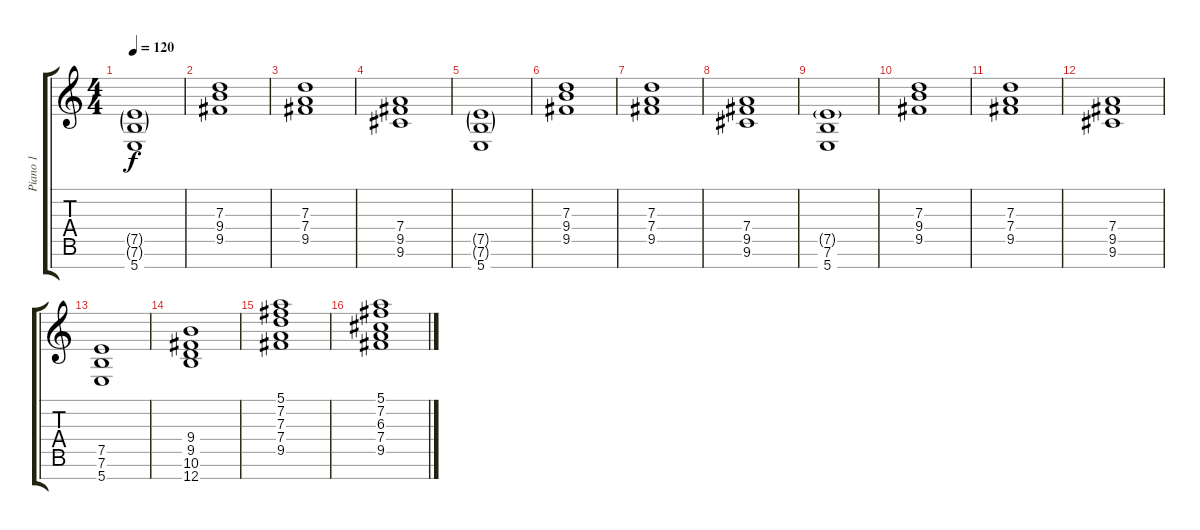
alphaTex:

\track ("Piano 1" "Piano 1") {instrument acousticgrandpiano}
\staff {score tabs}
\tuning (E5 B4 G4 D4 A3 E3 B2) {hide}
\ts (4 4)
\tempo 120
\clef g2
\ks c
(7.5{g} 7.6{g} 5.7).1{dy f} |
(7.3 9.4 9.5).1 |
(7.3 7.4 9.5).1 |
(7.4 9.5 9.6).1 |
(7.5{g} 7.6{g} 5.7).1 |
\section ("" "")
(7.3 9.4 9.5).1 |
(7.3 7.4 9.5).1 |
(7.4 9.5 9.6).1 |
(7.5{g} 7.6 5.7).1 |
(7.3 9.4 9.5).1 |
(7.3 7.4 9.5).1 |
(7.4 9.5 9.6).1 |
(7.5 7.6 5.7).1 |
(9.4 9.5 10.6 12.7).1 |
(5.1 7.2 7.3 7.4 9.5).1 |
(5.1 7.2 6.3 7.4 9.5).1
